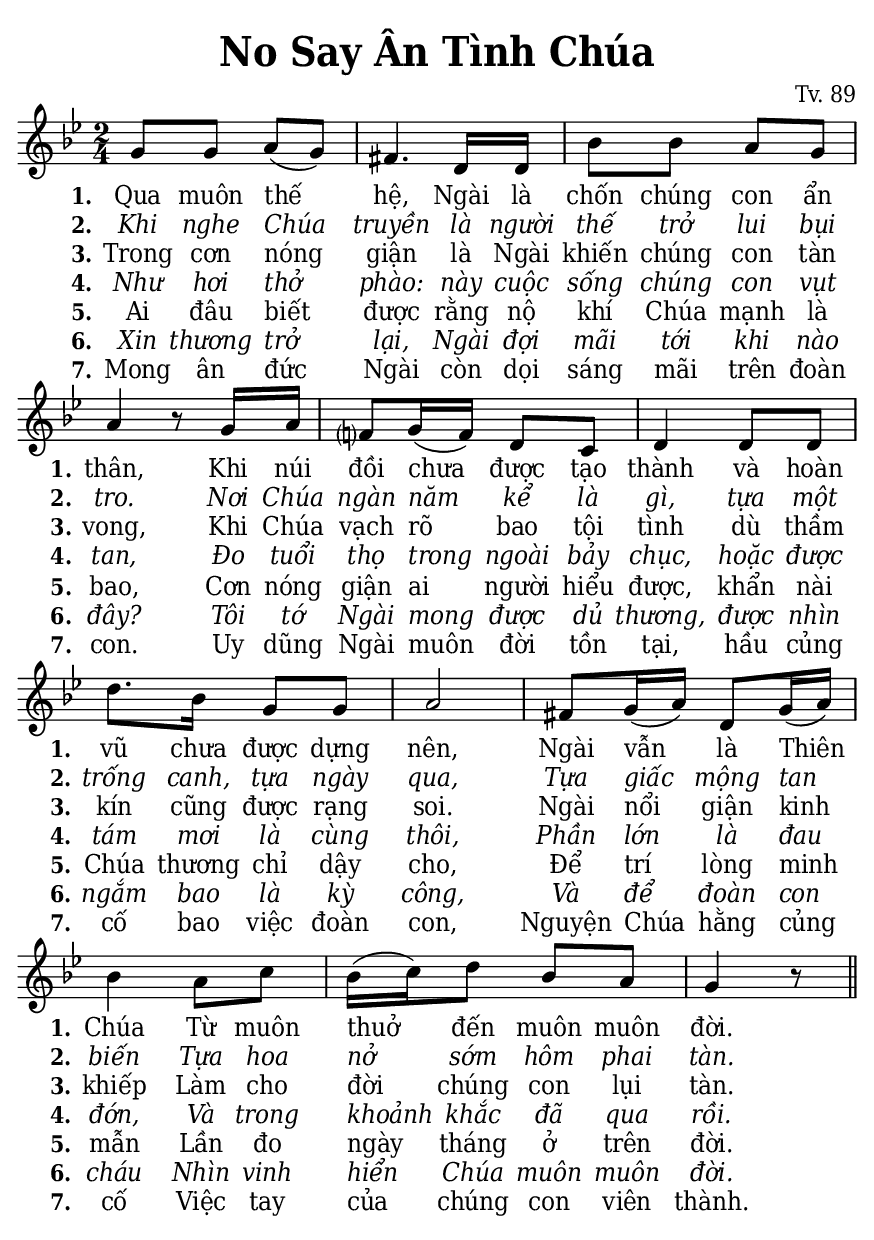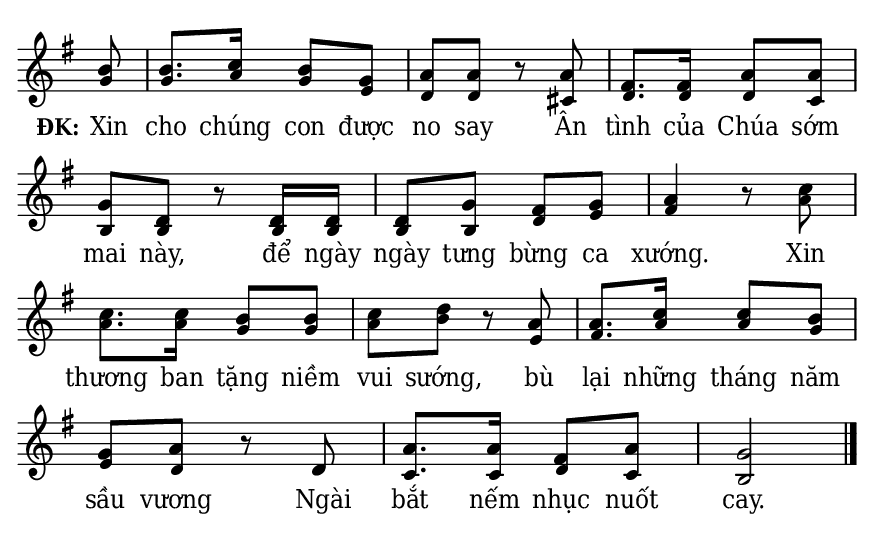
% Cài đặt chung\
\version "2.22.1"
\include "english.ly"

\header {
  title = \markup { \fontsize #1 "No Say Ân Tình Chúa" }
  composer = "Tv. 89"
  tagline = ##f
}

% mã nguồn cho những chức năng chưa hỗ trợ trong phiên bản lilypond hiện tại
% cung cấp bởi cộng đồng lilypond khi gửi email đến lilypond-user@gnu.org
% Đổi kích thước nốt cho bè phụ
notBePhu =
#(define-music-function (font-size music) (number? ly:music?)
   (for-some-music
     (lambda (m)
       (if (music-is-of-type? m 'rhythmic-event)
           (begin
             (set! (ly:music-property m 'tweaks)
                   (cons `(font-size . ,font-size)
                         (ly:music-property m 'tweaks)))
             #t)
           #f))
     music)
   music)

% in số phiên khúc trên mỗi dòng
#(define (add-grob-definition grob-name grob-entry)
     (set! all-grob-descriptions
           (cons ((@@ (lily) completize-grob-entry)
                  (cons grob-name grob-entry))
                 all-grob-descriptions)))

#(add-grob-definition
    'StanzaNumberSpanner
    `((direction . ,LEFT)
      (font-series . bold)
      (padding . 1.0)
      (side-axis . ,X)
      (stencil . ,ly:text-interface::print)
      (X-offset . ,ly:side-position-interface::x-aligned-side)
      (Y-extent . ,grob::always-Y-extent-from-stencil)
      (meta . ((class . Spanner)
               (interfaces . (font-interface
                              side-position-interface
                              stanza-number-interface
                              text-interface))))))

\layout {
    \context {
      \Global
      \grobdescriptions #all-grob-descriptions
    }
    \context {
      \Score
      \remove Stanza_number_align_engraver
      \consists
        #(lambda (context)
           (let ((texts '())
                 (syllables '()))
             (make-engraver
              (acknowledgers
               ((stanza-number-interface engraver grob source-engraver)
                  (set! texts (cons grob texts)))
               ((lyric-syllable-interface engraver grob source-engraver)
                  (set! syllables (cons grob syllables))))
              ((stop-translation-timestep engraver)
                 (for-each
                  (lambda (text)
                    (for-each
                     (lambda (syllable)
                       (ly:pointer-group-interface::add-grob
                        text
                        'side-support-elements
                        syllable))
                     syllables))
                  texts)
                 (set! syllables '())))))
    }
    \context {
      \Lyrics
      \remove Stanza_number_engraver
      \consists
        #(lambda (context)
           (let ((text #f)
                 (last-stanza #f))
             (make-engraver
              ((process-music engraver)
                 (let ((stanza (ly:context-property context 'stanza #f)))
                   (if (and stanza (not (equal? stanza last-stanza)))
                       (let ((column (ly:context-property context
'currentCommandColumn)))
                         (set! last-stanza stanza)
                         (if text
                             (ly:spanner-set-bound! text RIGHT column))
                         (set! text (ly:engraver-make-grob engraver
'StanzaNumberSpanner '()))
                         (ly:grob-set-property! text 'text stanza)
                         (ly:spanner-set-bound! text LEFT column)))))
              ((finalize engraver)
                 (if text
                     (let ((column (ly:context-property context
'currentCommandColumn)))
                       (ly:spanner-set-bound! text RIGHT column)))))))
      \override StanzaNumberSpanner.horizon-padding = 10000
    }
}

stanzaReminderOff =
  \temporary \override StanzaNumberSpanner.after-line-breaking =
     #(lambda (grob)
        ;; Can be replaced with (not (first-broken-spanner? grob)) in 2.23.
        (if (let ((siblings (ly:spanner-broken-into (ly:grob-original grob))))
              (and (pair? siblings)
                   (not (eq? grob (car siblings)))))
            (ly:grob-suicide! grob)))

stanzaReminderOn = \undo \stanzaReminderOff
% kết thúc mã nguồn

% Nhạc phiên khúc
nhacPhienKhucSop = \relative c'' {
  \autoPageBreaksOff
  g8 g a (g) |
  fs4. d16 d |
  bf'8 bf a g |
  a4 r8 g16 a |
  f!?8 g16 (f) d8 c |
  d4 d8 d |
  d'8. bf16 g8 g |
  a2 |
  fs8 g16 (a) d,8 g16 (a) |
  bf4 a8 c |
  bf16 (c) d8 bf a |
  \partial 4. g4 r8 \bar "||"
  
  \pageBreak
  
  \set Staff.printKeyCancellation = ##f
  \set Staff.explicitKeySignatureVisibility = #end-of-line-invisible
  \key g \major
  \partial 8 b8 |
  b8. c16 b8 g |
  a a r a |
  fs8. fs16 a8 a |
  g d r8 d16 d |
  d8 g fs g |
  a4 r8 c |
  c8. c16 b8 b |
  c8 d r a |
  a8. c16 c8 b |
  g a r d, |
  a'8. a16 fs8 a |
  g2 \bar "|."
}

nhacPhienKhucAlto = \relative c'' {
  R2*11
  r4.
  
  \set Staff.printKeyCancellation = ##f
  \set Staff.explicitKeySignatureVisibility = #end-of-line-invisible
  \key g \major
  g8 |
  g8. a16 g8 e |
  d d r cs |
  d8. d16 d8 c |
  b b r b16 b |
  b8 b d e |
  fs4 r8 a |
  a8. a16 g8 g |
  a b r e, |
  fs8. a16 a8 g |
  e d r d |
  c8. c16 d8 c |
  b2
}

% Lời phiên khúc
loiPhienKhucSop = \lyrics {
  <<
    {
      \set stanza = "1."
      Qua muôn thế hệ, Ngài là chốn chúng con ẩn thân,
      Khi núi đồi chưa được tạo thành
      và hoàn vũ chưa được dựng nên,
      Ngài vẫn là Thiên Chúa
      Từ muôn thuở đến muôn muôn đời.
    }
    \new Lyrics {
	    \set associatedVoice = "beSop"
	    \set stanza = "2."
      \override Lyrics.LyricText.font-shape = #'italic
	    Khi nghe Chúa truyền là người thế trở lui bụi tro.
	    Nơi Chúa ngàn năm kể là gì,
	    tựa một trống canh, tựa ngày qua,
	    Tựa giấc mộng tan biến
	    Tựa hoa nở sớm hôm phai tàn.
    }
    \new Lyrics {
	    \set associatedVoice = "beSop"
	    \set stanza = "3."
	    Trong cơn nóng giận là Ngài khiến chúng con tàn vong,
	    Khi Chúa vạch rõ bao tội tình
	    dù thầm kín cũng được rạng soi.
	    Ngài nổi giận kinh khiếp
	    Làm cho đời chúng con lụi tàn.
    }
    \new Lyrics {
	    \set associatedVoice = "beSop"
	    \set stanza = "4."
      \override Lyrics.LyricText.font-shape = #'italic
	    Như hơi thở phào: này cuộc sống chúng con vụt tan,
	    Đo tuổi thọ trong ngoài bảy chục,
	    hoặc được tám mơi là cùng thôi,
	    Phần lớn là đau đớn,
	    Và trong khoảnh khắc đã qua rồi.
    }
    \new Lyrics {
	    \set associatedVoice = "beSop"
	    \set stanza = "5."
	    Ai đâu biết được rằng nộ khí Chúa mạnh là bao,
	    Cơn nóng giận ai người hiểu được,
	    khẩn nài Chúa thương chỉ dậy cho,
	    Để trí lòng minh mẫn
	    Lần đo ngày tháng ở trên đời.
    }
    \new Lyrics {
	    \set associatedVoice = "beSop"
	    \set stanza = "6."
      \override Lyrics.LyricText.font-shape = #'italic
	    Xin thương trở lại, Ngài đợi mãi tới khi nào đây?
	    Tôi tớ Ngài mong được dủ thương,
	    được nhìn ngắm bao là kỳ công,
	    Và để đoàn con cháu
	    Nhìn vinh hiển Chúa muôn muôn đời.
    }
    \new Lyrics {
	    \set associatedVoice = "beSop"
	    \set stanza = "7."
	    Mong ân đức Ngài còn dọi sáng mãi trên đoàn con.
	    Uy dũng Ngài muôn đời tồn tại,
	    hầu củng cố bao việc đoàn con,
	    Nguyện Chúa hằng củng cố
	    Việc tay của chúng con viên thành.
    }
  >>
  \stanzaReminderOff
  \set stanza = "ĐK:"
  Xin cho chúng con được no say
  Ân tình của Chúa sớm mai này,
  để ngày ngày tưng bừng ca xướng.
  Xin thương ban tặng niềm vui sướng,
  bù lại những tháng năm sầu vương
  Ngài bắt nếm nhục nuốt cay.
}

% Dàn trang
\paper {
  #(set-paper-size "a5")
  top-margin = 3\mm
  bottom-margin = 3\mm
  left-margin = 3\mm
  right-margin = 3\mm
  indent = #0
  #(define fonts
	 (make-pango-font-tree "Deja Vu Serif Condensed"
	 		       "Deja Vu Serif Condensed"
			       "Deja Vu Serif Condensed"
			       (/ 20 20)))
  print-page-number = ##f
}

TongNhip = {
  \key bf \major \time 2/4
  \set Timing.beamExceptions = #'()
  \set Timing.baseMoment = #(ly:make-moment 1/4)
}

\score {
  \new ChoirStaff <<
    \new Staff \with {
        \consists "Merge_rests_engraver"
        printPartCombineTexts = ##f
      }
      <<
      \new Voice \TongNhip \partCombine 
        \nhacPhienKhucSop
        \notBePhu -1 { \nhacPhienKhucAlto }
      \new NullVoice = beSop \nhacPhienKhucSop
      \new Lyrics \lyricsto beSop \loiPhienKhucSop
      >>
  >>
  \layout {
    \override Lyrics.LyricSpace.minimum-distance = #1.2
    \override Score.BarNumber.break-visibility = ##(#f #f #f)
    \override Score.SpacingSpanner.uniform-stretching = ##t
  } 
}
